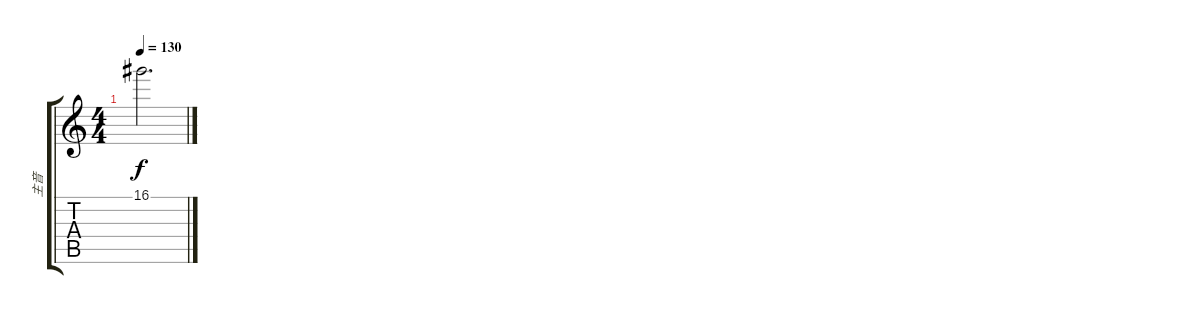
\track ("主音" "主音") {instrument distortionguitar}
\staff {score tabs}
\tuning (E4 B3 G3 D3 A2 E2) {hide}
\ts (4 4)
\tempo 130
\clef g2
\ks c
16.1{t}.2{d dy f}
